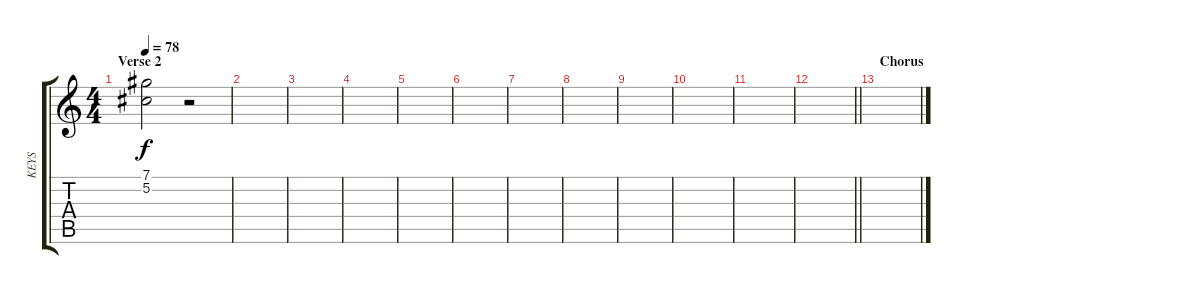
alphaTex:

\track ("KEYS" "KEYS") {instrument acousticguitarsteel}
\staff {score tabs}
\tuning (Db4 Ab3 E3 B2 Gb2 Db2) {hide}
\ts (4 4)
\section ("" "Verse 2")
\tempo 78
\clef g2
\ks c
(7.1 5.2).2{dy f} r.2 |
|
|
|
|
|
|
|
|
|
|
\barLineRight lightlight
|
\section ("" "Chorus")
